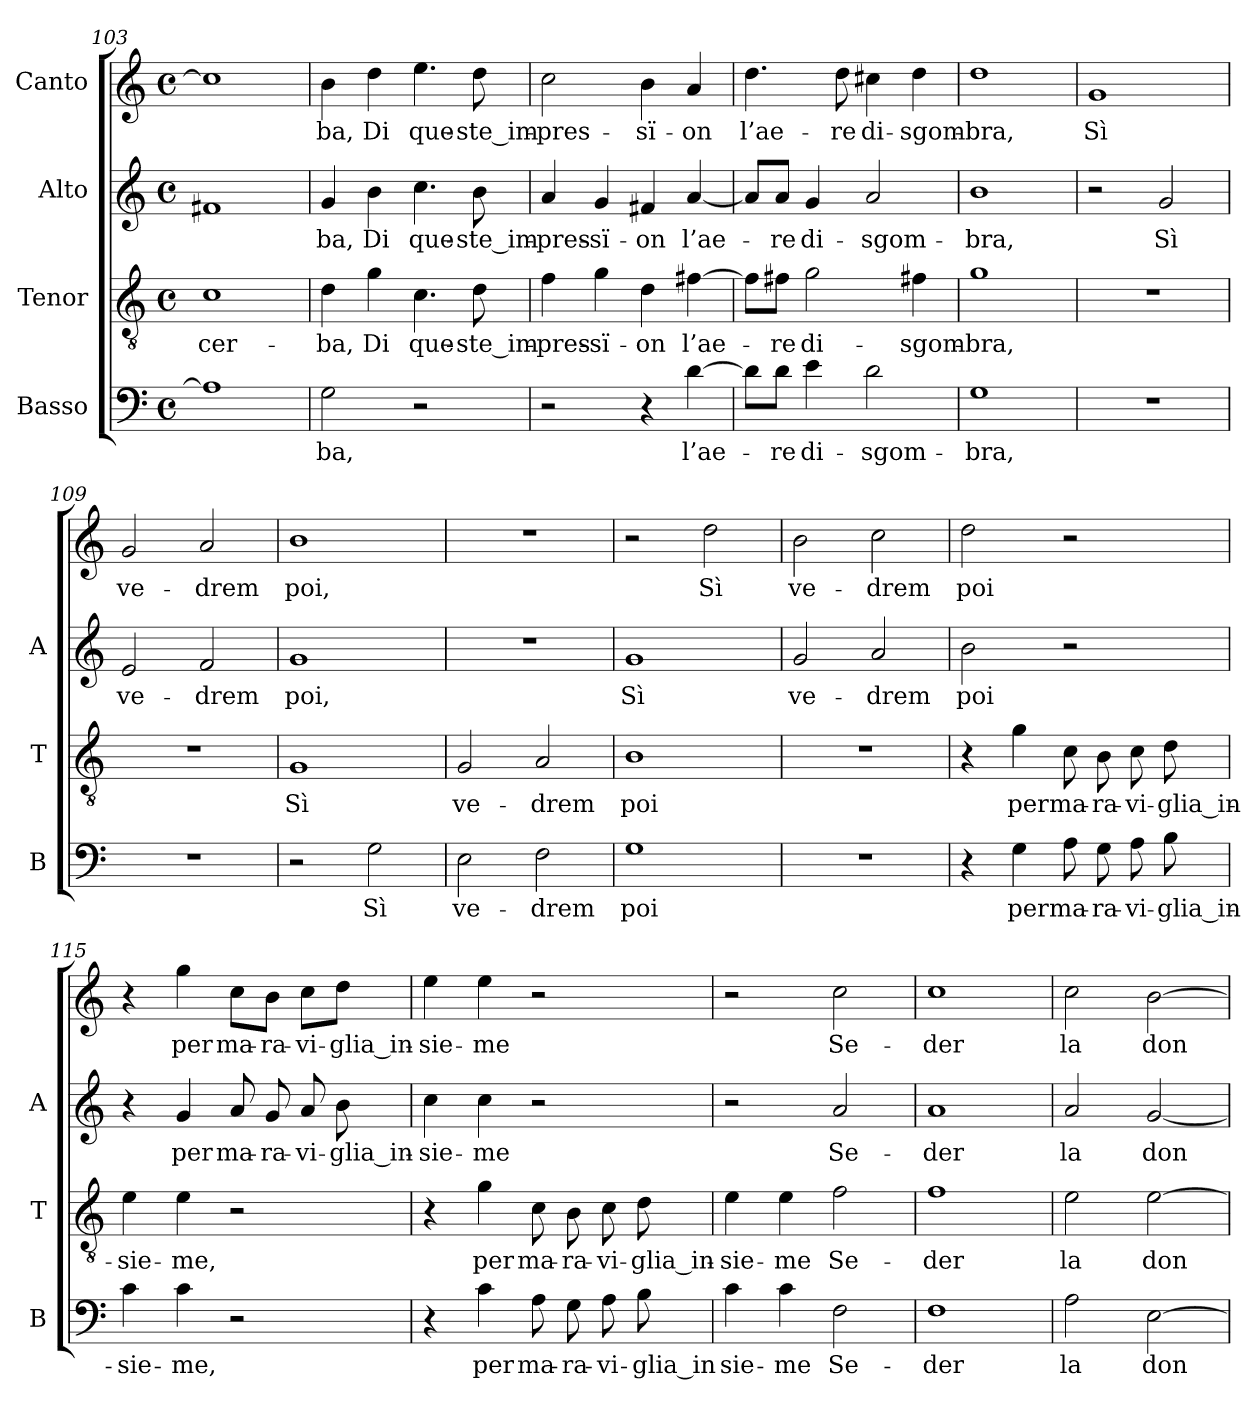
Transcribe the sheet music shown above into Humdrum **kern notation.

**kern	**text	**kern	**text	**kern	**text	**kern	**text
*part4	*part4	*part3	*part3	*part2	*part2	*part1	*part1
*staff4	*staff4	*staff3	*staff3	*staff2	*staff2	*staff1	*staff1
*I"Basso	*	*I"Tenor	*	*I"Alto	*	*I"Canto	*
*I'B	*	*I'T	*	*I'A	*	*	*
*clefF4	*	*clefGv2	*	*clefG2	*	*clefG2	*
*k[]	*	*k[]	*	*k[]	*	*k[]	*
*C:	*	*C:	*	*C:	*	*C:	*
*M4/4	*	*M4/4	*	*M4/4	*	*M4/4	*
*met(c)	*	*met(c)	*	*met(c)	*	*met(c)	*
=103	=103	=103	=103	=103	=103	=103	=103
1A]	.	1c	cer-	1f#X	.	1cc]	.
=104	=104	=104	=104	=104	=104	=104	=104
2G	-ba,	4d	-ba,	4g	-ba,	4b	-ba,
.	.	4g	-Di	4b	-Di	4dd	-Di
2r	.	4.c	que-	4.cc	que-	4.ee	que-
.	.	8d	ste_im-	8b	ste_im-	8dd	ste_im-
=105	=105	=105	=105	=105	=105	=105	=105
2r	.	4f	pres-	4a	pres-	2cc	pres-
.	.	4g	sï-	4g	sï-	.	.
4r	.	4d	-on	4f#X	-on	4b	sï-
[4d	l’ae-	[4f#X	l’ae-	[4a	l’ae-	4a	-on
=106	=106	=106	=106	=106	=106	=106	=106
8dL]	.	8f#L]	.	8aL]	.	4.dd	l’ae-
8dJ	-re	8f#XJ	-re	8aJ	-re	.	.
4e	di-	2g	di-	4g	di-	.	.
.	.	.	.	.	.	8dd	-re
2d	sgom-	.	.	2a	sgom-	4cc#X	di-
.	.	4f#X	sgom-	.	.	4dd	sgom-
=107	=107	=107	=107	=107	=107	=107	=107
1G	-bra,	1g	-bra,	1b	-bra,	1dd	-bra,
=108	=108	=108	=108	=108	=108	=108	=108
1r	.	1r	.	2r	.	1g	-Sì
.	.	.	.	2g	-Sì	.	.
=109	=109	=109	=109	=109	=109	=109	=109
1r	.	1r	.	2e	ve-	2g	ve-
.	.	.	.	2f	-drem	2a	-drem
=110	=110	=110	=110	=110	=110	=110	=110
2r	.	1G	-Sì	1g	-poi,	1b	-poi,
2G	-Sì	.	.	.	.	.	.
=111	=111	=111	=111	=111	=111	=111	=111
2E	ve-	2G	ve-	1r	.	1r	.
2F	-drem	2A	-drem	.	.	.	.
=112	=112	=112	=112	=112	=112	=112	=112
1G	-poi	1B	-poi	1g	-Sì	2r	.
.	.	.	.	.	.	2dd	-Sì
=113	=113	=113	=113	=113	=113	=113	=113
1r	.	1r	.	2g	ve-	2b	ve-
.	.	.	.	2a	-drem	2cc	-drem
=114	=114	=114	=114	=114	=114	=114	=114
4r	.	4r	.	2b	-poi	2dd	-poi
4G	-per	4g	-per	.	.	.	.
8A	ma-	8c	ma-	2r	.	2r	.
8G	ra-	8B	ra-	.	.	.	.
8A	vi-	8c	vi-	.	.	.	.
8B	glia_in-	8d	glia_in-	.	.	.	.
=115	=115	=115	=115	=115	=115	=115	=115
4c	sie-	4e	sie-	4r	.	4r	.
4c	-me,	4e	-me,	4g	-per	4gg	-per
2r	.	2r	.	8a	ma-	8cc\L	ma-
.	.	.	.	8g	ra-	8b\J	ra-
.	.	.	.	8a	vi-	8cc\L	vi-
.	.	.	.	8b	glia_in-	8dd\J	glia_in-
=116	=116	=116	=116	=116	=116	=116	=116
4r	.	4r	.	4cc	sie-	4ee	sie-
4c	-per	4g	-per	4cc	-me	4ee	-me
8A	ma-	8c	ma-	2r	.	2r	.
8G	ra-	8B	ra-	.	.	.	.
8A	vi-	8c	vi-	.	.	.	.
8B	-glia_in	8d	glia_in-	.	.	.	.
=117	=117	=117	=117	=117	=117	=117	=117
4c	sie-	4e	sie-	2r	.	2r	.
4c	-me	4e	-me	.	.	.	.
2F	Se-	2f	Se-	2a	Se-	2cc	Se-
=118	=118	=118	=118	=118	=118	=118	=118
1F	-der	1f	-der	1a	-der	1cc	-der
=119	=119	=119	=119	=119	=119	=119	=119
2A	-la	2e	-la	2a	-la	2cc	-la
[2E	don-	[2e	don-	[2g	don-	[2b	don-
=	=	=	=	=	=	=	=
*-	*-	*-	*-	*-	*-	*-	*-
